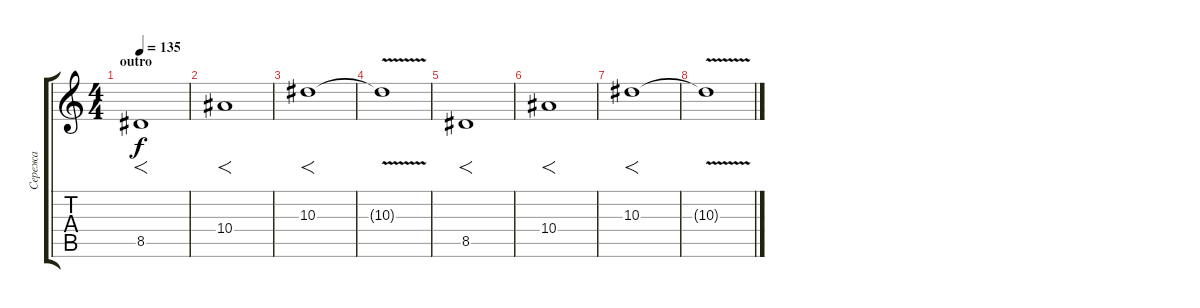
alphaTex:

\track ("Сережа" "Сережа") {instrument distortionguitar}
\staff {score tabs}
\tuning (D4 A3 F3 C3 G2 C2) {hide}
\ts (4 4)
\section ("" "outro")
\tempo 135
\clef g2
\ks c
8.5.1{f dy f volume 12} |
10.4.1{f} |
10.3.1{f} |
10.3{v t}.1 |
8.5.1{f} |
10.4.1{f} |
10.3.1{f} |
10.3{v t}.1
